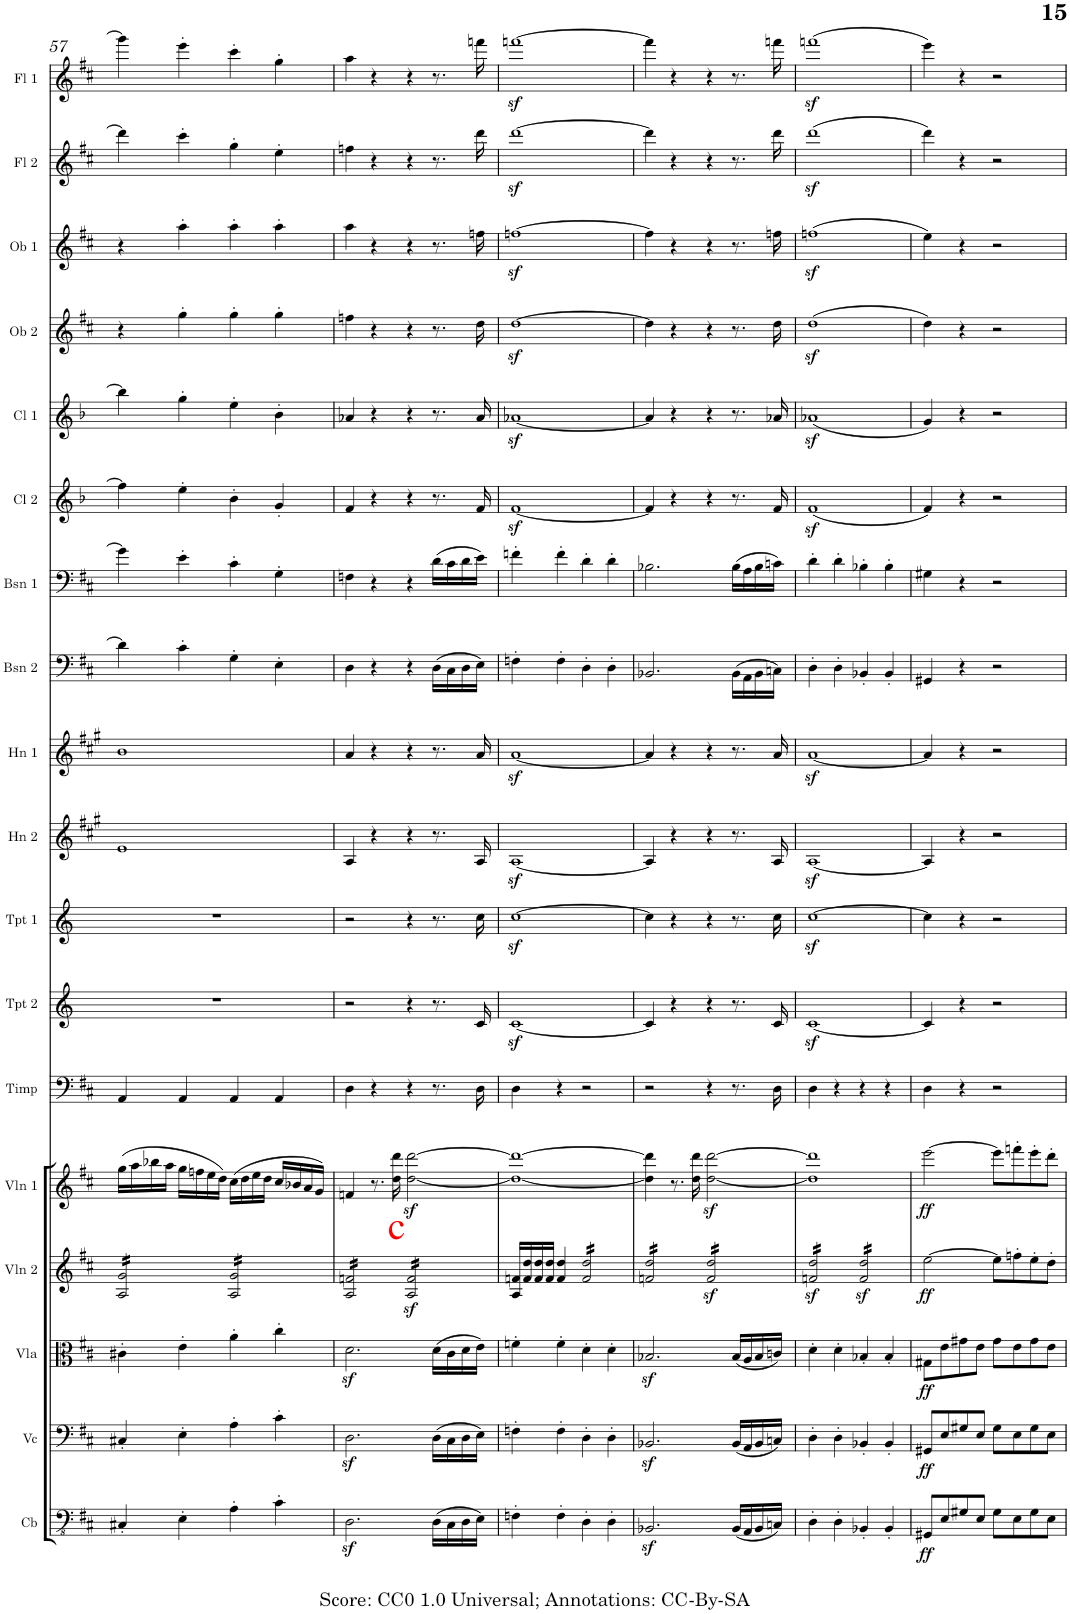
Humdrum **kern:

**kern	**dynam	**kern	**dynam	**kern	**dynam	**kern	**dynam	**kern	**text	**dynam	**kern	**kern	**kern	**kern	**kern	**kern	**kern	**kern	**kern	**kern	**kern	**kern	**kern
*part18	*part18	*part17	*part17	*part16	*part16	*part15	*part15	*part14	*part14	*part14	*part13	*part12	*part11	*part10	*part9	*part8	*part7	*part6	*part5	*part4	*part3	*part2	*part1
*staff18	*staff18	*staff17	*staff17	*staff16	*staff16	*staff15	*staff15	*staff14	*staff14	*staff14	*staff13	*staff12	*staff11	*staff10	*staff9	*staff8	*staff7	*staff6	*staff5	*staff4	*staff3	*staff2	*staff1
*I"Contrabass	*	*I"Violoncello	*	*I"Viola	*	*I"Violins 2	*	*I"Violins 1	*	*	*I"Timpani	*I"D Trumpet 2	*I"D Trumpet 1	*I"F Horn 2 (orig.  D)	*I"F Horn 1 (orig.  D)	*I"Bassoon 2	*I"Bassoon 1	*I"A Clarinet 2	*I"A Clarinet 1	*I"Oboe 2	*I"Oboe 1	*I"Flute 2	*I"Flute 1
*I'Cb	*	*I'Vc	*	*I'Vla	*	*I'Vln 2	*	*I'Vln 1	*	*	*I'Timp	*I'Tpt 2	*I'Tpt 1	*I'Hn 2	*I'Hn 1	*I'Bsn 2	*I'Bsn 1	*I'Cl 2	*I'Cl 1	*I'Ob 2	*I'Ob 1	*I'Fl 2	*I'Fl 1
!!LO:PB:g=z
*clefFv4	*	*clefF4	*	*clefC3	*	*clefG2	*	*clefG2	*	*	*clefF4	*clefG2	*clefG2	*clefG2	*clefG2	*clefF4	*clefF4	*clefG2	*clefG2	*clefG2	*clefG2	*clefG2	*clefG2
*	*	*	*	*	*	*	*	*	*	*	*	*Trd-1c-2	*Trd-1c-2	*Trd4c7	*Trd4c7	*	*	*Trd2c3	*Trd2c3	*	*	*	*
*k[f#c#]	*	*k[f#c#]	*	*k[f#c#]	*	*k[f#c#]	*	*k[f#c#]	*	*	*k[f#c#]	*k[]	*k[]	*k[f#c#g#]	*k[f#c#g#]	*k[f#c#]	*k[f#c#]	*k[b-]	*k[b-]	*k[f#c#]	*k[f#c#]	*k[f#c#]	*k[f#c#]
*M4/4	*	*M4/4	*	*M4/4	*	*M4/4	*	*M4/4	*	*	*M4/4	*M4/4	*M4/4	*M4/4	*M4/4	*M4/4	*M4/4	*M4/4	*M4/4	*M4/4	*M4/4	*M4/4	*M4/4
*met(c)	*	*met(c)	*	*met(c)	*	*met(c)	*	*met(c)	*	*	*met(c)	*met(c)	*met(c)	*met(c)	*met(c)	*met(c)	*met(c)	*met(c)	*met(c)	*met(c)	*met(c)	*met(c)	*met(c)
=57	=57	=57	=57	=57	=57	=57	=57	=57	=57	=57	=57	=57	=57	=57	=57	=57	=57	=57	=57	=57	=57	=57	=57
*	*	*	*	*	*	*tremolo	*	*	*	*	*	*	*	*	*	*	*	*	*	*	*	*	*
4CC#X'/	.	4C#X'/	.	4c#X'\	.	16A/ 16g/LL	.	(16gg\LL	.	.	4AA/	1r	1r	1e	1b	4d\]	4g\]	4ff\]	4bb-\]	4r	4r	4ddd\]	4ggg\]
.	.	.	.	.	.	16A/ 16g/	.	16aa\	.	.	.	.	.	.	.	.	.	.	.	.	.	.	.
.	.	.	.	.	.	16A/ 16g/	.	16bb-X\	.	.	.	.	.	.	.	.	.	.	.	.	.	.	.
.	.	.	.	.	.	16A/ 16g/	.	16aa\JJ	.	.	.	.	.	.	.	.	.	.	.	.	.	.	.
4EE'\	.	4E'\	.	4e'\	.	16A/ 16g/	.	16gg\LL	.	.	4AA/	.	.	.	.	4c#'\	4e'\	4ee'\	4gg'\	4gg'\	4aa'\	4ccc#'\	4eee'\
.	.	.	.	.	.	16A/ 16g/	.	16ffn\	.	.	.	.	.	.	.	.	.	.	.	.	.	.	.
.	.	.	.	.	.	16A/ 16g/	.	16ee\	.	.	.	.	.	.	.	.	.	.	.	.	.	.	.
.	.	.	.	.	.	16A/ 16g/JJ	.	16dd\JJ)	.	.	.	.	.	.	.	.	.	.	.	.	.	.	.
4AA'\	.	4A'\	.	4a'\	.	16A/ 16g/LL	.	(16cc#\LL	.	.	4AA/	.	.	.	.	4G'\	4c#'\	4b-'\	4ee'\	4gg'\	4aa'\	4gg'\	4ccc#'\
.	.	.	.	.	.	16A/ 16g/	.	16dd\	.	.	.	.	.	.	.	.	.	.	.	.	.	.	.
.	.	.	.	.	.	16A/ 16g/	.	16ee\	.	.	.	.	.	.	.	.	.	.	.	.	.	.	.
.	.	.	.	.	.	16A/ 16g/	.	16dd\JJ	.	.	.	.	.	.	.	.	.	.	.	.	.	.	.
4C#'\	.	4c#'\	.	4cc#'\	.	16A/ 16g/	.	16cc#/LL	.	.	4AA/	.	.	.	.	4E'\	4G'\	4g'/	4b-'\	4gg'\	4aa'\	4ee'\	4gg'\
.	.	.	.	.	.	16A/ 16g/	.	16b-X/	.	.	.	.	.	.	.	.	.	.	.	.	.	.	.
.	.	.	.	.	.	16A/ 16g/	.	16a/	.	.	.	.	.	.	.	.	.	.	.	.	.	.	.
.	.	.	.	.	.	16A/ 16g/JJ	.	16g/JJ)	.	.	.	.	.	.	.	.	.	.	.	.	.	.	.
=58	=58	=58	=58	=58	=58	=58	=58	=58	=58	=58	=58	=58	=58	=58	=58	=58	=58	=58	=58	=58	=58	=58	=58
2.DDz<\	.	2.Dz<\	.	2.dz<\	.	16A/ 16fn/LL	.	4fn/	.	.	4D\	2r	2r	4A/	4a/	4D\	4Fn\	4f/	4a-X/	4ffn\	4aa\	4ffn\	4aa\
.	.	.	.	.	.	16A/ 16fn/	.	.	.	.	.	.	.	.	.	.	.	.	.	.	.	.	.
.	.	.	.	.	.	16A/ 16fn/	.	.	.	.	.	.	.	.	.	.	.	.	.	.	.	.	.
.	.	.	.	.	.	16A/ 16fn/	.	.	.	.	.	.	.	.	.	.	.	.	.	.	.	.	.
.	.	.	.	.	.	16A/ 16fn/	.	8.r	.	.	4r	.	.	4r	4r	4r	4r	4r	4r	4r	4r	4r	4r
.	.	.	.	.	.	16A/ 16fn/	.	.	.	.	.	.	.	.	.	.	.	.	.	.	.	.	.
.	.	.	.	.	.	16A/ 16fn/	.	.	.	.	.	.	.	.	.	.	.	.	.	.	.	.	.
!	!	!	!	!	!	!	!	!	!LO:LY:b:color=#FF0000	!	!	!	!	!	!	!	!	!	!	!	!	!	!
.	.	.	.	.	.	16A/ 16fn/JJ	.	16dd\ 16ddd\	c	.	.	.	.	.	.	.	.	.	.	.	.	.	.
.	.	.	.	.	.	16A/z< 16f/z<LL	.	[2dd\z< [2ddd\z<	.	.	4r	4r	4r	4r	4r	4r	4r	4r	4r	4r	4r	4r	4r
.	.	.	.	.	.	16A/z< 16f/z<	.	.	.	.	.	.	.	.	.	.	.	.	.	.	.	.	.
.	.	.	.	.	.	16A/z< 16f/z<	.	.	.	.	.	.	.	.	.	.	.	.	.	.	.	.	.
.	.	.	.	.	.	16A/z< 16f/z<	.	.	.	.	.	.	.	.	.	.	.	.	.	.	.	.	.
(16DD\LL	.	(16D\LL	.	(16d\LL	.	16A/z< 16f/z<	.	.	.	.	8.r	8.r	8.r	8.r	8.r	(16D\LL	(16d\LL	8.r	8.r	8.r	8.r	8.r	8.r
16CC#\	.	16C#\	.	16c#\	.	16A/z< 16f/z<	.	.	.	.	.	.	.	.	.	16C#\	16c#\	.	.	.	.	.	.
16DD\	.	16D\	.	16d\	.	16A/z< 16f/z<	.	.	.	.	.	.	.	.	.	16D\	16d\	.	.	.	.	.	.
16EE\JJ)	.	16E\JJ)	.	16e\JJ)	.	16A/z< 16f/z<JJ	.	.	.	.	16D\	16c/	16cc\	16A/	16a/	16E\JJ)	16e\JJ)	16f/	16a-/	16dd\	16ffn\	16ddd\	16fffn\
*	*	*	*	*	*	*Xtremolo	*	*	*	*	*	*	*	*	*	*	*	*	*	*	*	*	*
=59	=59	=59	=59	=59	=59	=59	=59	=59	=59	=59	=59	=59	=59	=59	=59	=59	=59	=59	=59	=59	=59	=59	=59
4FFn'\	.	4Fn'\	.	4fn'\	.	16A/ 16fn/LL	.	1dd_ 1ddd_	.	.	4D\	[1cz<	[1ccz<	[1Az<	[1az<	4Fn'\	4fn'\	[1fz<	[1a-Xz<	[1ddz<	[1ffnz<	[1dddz<	[1fffnz<
.	.	.	.	.	.	16f/ 16dd/	.	.	.	.	.	.	.	.	.	.	.	.	.	.	.	.	.
.	.	.	.	.	.	16f/ 16dd/	.	.	.	.	.	.	.	.	.	.	.	.	.	.	.	.	.
.	.	.	.	.	.	16f/ 16dd/JJ	.	.	.	.	.	.	.	.	.	.	.	.	.	.	.	.	.
4FF'\	.	4F'\	.	4f'\	.	4f/ 4dd/	.	.	.	.	4r	.	.	.	.	4F'\	4f'\	.	.	.	.	.	.
*	*	*	*	*	*	*tremolo	*	*	*	*	*	*	*	*	*	*	*	*	*	*	*	*	*
4DD'\	.	4D'\	.	4d'\	.	16f/ 16dd/LL	.	.	.	.	2r	.	.	.	.	4D'\	4d'\	.	.	.	.	.	.
.	.	.	.	.	.	16f/ 16dd/	.	.	.	.	.	.	.	.	.	.	.	.	.	.	.	.	.
.	.	.	.	.	.	16f/ 16dd/	.	.	.	.	.	.	.	.	.	.	.	.	.	.	.	.	.
.	.	.	.	.	.	16f/ 16dd/	.	.	.	.	.	.	.	.	.	.	.	.	.	.	.	.	.
4DD'\	.	4D'\	.	4d'\	.	16f/ 16dd/	.	.	.	.	.	.	.	.	.	4D'\	4d'\	.	.	.	.	.	.
.	.	.	.	.	.	16f/ 16dd/	.	.	.	.	.	.	.	.	.	.	.	.	.	.	.	.	.
.	.	.	.	.	.	16f/ 16dd/	.	.	.	.	.	.	.	.	.	.	.	.	.	.	.	.	.
.	.	.	.	.	.	16f/ 16dd/JJ	.	.	.	.	.	.	.	.	.	.	.	.	.	.	.	.	.
=60	=60	=60	=60	=60	=60	=60	=60	=60	=60	=60	=60	=60	=60	=60	=60	=60	=60	=60	=60	=60	=60	=60	=60
2.BBB-Xz</	.	2.BB-Xz</	.	2.B-Xz</	.	16fn/ 16dd/LL	.	4dd\] 4ddd\]	.	.	2r	4c/]	4cc\]	4A/]	4a/]	2.BB-X/	2.B-X\	4f/]	4a-/]	4dd\]	4ff\]	4ddd\]	4fff\]
.	.	.	.	.	.	16fn/ 16dd/	.	.	.	.	.	.	.	.	.	.	.	.	.	.	.	.	.
.	.	.	.	.	.	16fn/ 16dd/	.	.	.	.	.	.	.	.	.	.	.	.	.	.	.	.	.
.	.	.	.	.	.	16fn/ 16dd/	.	.	.	.	.	.	.	.	.	.	.	.	.	.	.	.	.
.	.	.	.	.	.	16fn/ 16dd/	.	8.r	.	.	.	4r	4r	4r	4r	.	.	4r	4r	4r	4r	4r	4r
.	.	.	.	.	.	16fn/ 16dd/	.	.	.	.	.	.	.	.	.	.	.	.	.	.	.	.	.
.	.	.	.	.	.	16fn/ 16dd/	.	.	.	.	.	.	.	.	.	.	.	.	.	.	.	.	.
.	.	.	.	.	.	16fn/ 16dd/JJ	.	16dd\ 16ddd\	.	.	.	.	.	.	.	.	.	.	.	.	.	.	.
.	.	.	.	.	.	16f/z< 16dd/z<LL	.	[2dd\z< [2ddd\z<	.	.	4r	4r	4r	4r	4r	.	.	4r	4r	4r	4r	4r	4r
.	.	.	.	.	.	16f/z< 16dd/z<	.	.	.	.	.	.	.	.	.	.	.	.	.	.	.	.	.
.	.	.	.	.	.	16f/z< 16dd/z<	.	.	.	.	.	.	.	.	.	.	.	.	.	.	.	.	.
.	.	.	.	.	.	16f/z< 16dd/z<	.	.	.	.	.	.	.	.	.	.	.	.	.	.	.	.	.
(16BBB-/LL	.	(16BB-/LL	.	(16B-/LL	.	16f/z< 16dd/z<	.	.	.	.	8.r	8.r	8.r	8.r	8.r	(16BB-\LL	(16B-\LL	8.r	8.r	8.r	8.r	8.r	8.r
16AAA/	.	16AA/	.	16A/	.	16f/z< 16dd/z<	.	.	.	.	.	.	.	.	.	16AA\	16A\	.	.	.	.	.	.
16BBB-/	.	16BB-/	.	16B-/	.	16f/z< 16dd/z<	.	.	.	.	.	.	.	.	.	16BB-\	16B-\	.	.	.	.	.	.
16CCn/JJ)	.	16Cn/JJ)	.	16cn/JJ)	.	16f/z< 16dd/z<JJ	.	.	.	.	16D\	16c/	16cc\	16A/	16a/	16Cn\JJ)	16cn\JJ)	16f/	16a-X/	16dd\	16ffn\	16ddd\	16fffn\
=61	=61	=61	=61	=61	=61	=61	=61	=61	=61	=61	=61	=61	=61	=61	=61	=61	=61	=61	=61	=61	=61	=61	=61
4DD'\	.	4D'\	.	4d'\	.	16fn/z< 16dd/z<LL	.	1dd] 1ddd]	.	.	4D\	[1cz<	[1ccz<	[1Az<	[1az<	4D'\	4d'\	(1fz<	(1a-Xz<	(1ddz<	(1ffnz<	(1dddz<	(1fffnz<
.	.	.	.	.	.	16fn/z< 16dd/z<	.	.	.	.	.	.	.	.	.	.	.	.	.	.	.	.	.
.	.	.	.	.	.	16fn/z< 16dd/z<	.	.	.	.	.	.	.	.	.	.	.	.	.	.	.	.	.
.	.	.	.	.	.	16fn/z< 16dd/z<	.	.	.	.	.	.	.	.	.	.	.	.	.	.	.	.	.
4DD'\	.	4D'\	.	4d'\	.	16fn/z< 16dd/z<	.	.	.	.	4r	.	.	.	.	4D'\	4d'\	.	.	.	.	.	.
.	.	.	.	.	.	16fn/z< 16dd/z<	.	.	.	.	.	.	.	.	.	.	.	.	.	.	.	.	.
.	.	.	.	.	.	16fn/z< 16dd/z<	.	.	.	.	.	.	.	.	.	.	.	.	.	.	.	.	.
.	.	.	.	.	.	16fn/z< 16dd/z<JJ	.	.	.	.	.	.	.	.	.	.	.	.	.	.	.	.	.
4BBB-X'/	.	4BB-X'/	.	4B-X'/	.	16f/z< 16dd/z<LL	.	.	.	.	4r	.	.	.	.	4BB-X'/	4B-X'\	.	.	.	.	.	.
.	.	.	.	.	.	16f/z< 16dd/z<	.	.	.	.	.	.	.	.	.	.	.	.	.	.	.	.	.
.	.	.	.	.	.	16f/z< 16dd/z<	.	.	.	.	.	.	.	.	.	.	.	.	.	.	.	.	.
.	.	.	.	.	.	16f/z< 16dd/z<	.	.	.	.	.	.	.	.	.	.	.	.	.	.	.	.	.
4BBB-'/	.	4BB-'/	.	4B-'/	.	16f/z< 16dd/z<	.	.	.	.	4r	.	.	.	.	4BB-'/	4B-'\	.	.	.	.	.	.
.	.	.	.	.	.	16f/z< 16dd/z<	.	.	.	.	.	.	.	.	.	.	.	.	.	.	.	.	.
.	.	.	.	.	.	16f/z< 16dd/z<	.	.	.	.	.	.	.	.	.	.	.	.	.	.	.	.	.
.	.	.	.	.	.	16f/z< 16dd/z<JJ	.	.	.	.	.	.	.	.	.	.	.	.	.	.	.	.	.
*	*	*	*	*	*	*Xtremolo	*	*	*	*	*	*	*	*	*	*	*	*	*	*	*	*	*
=62	=62	=62	=62	=62	=62	=62	=62	=62	=62	=62	=62	=62	=62	=62	=62	=62	=62	=62	=62	=62	=62	=62	=62
!	!LO:DY:b	!	!LO:DY:b	!	!LO:DY:b	!	!LO:DY:b	!	!	!LO:DY:b	!	!	!	!	!	!	!	!	!	!	!	!	!
8GGG#X/L	ff	8GG#X/L	ff	8G#X\L	ff	[2ee\	ff	[2eee\	.	ff	4D\	4c/]	4cc\]	4A/]	4a/]	4GG#X/	4G#X\	4f/)	4g/)	4dd\)	4ee\)	4ddd\)	4eee\)
8EE/	.	8E/	.	8e\	.	.	.	.	.	.	.	.	.	.	.	.	.	.	.	.	.	.	.
8GG#X/	.	8G#X/	.	8g#X\	.	.	.	.	.	.	4r	4r	4r	4r	4r	4r	4r	4r	4r	4r	4r	4r	4r
8EE/J	.	8E/J	.	8e\J	.	.	.	.	.	.	.	.	.	.	.	.	.	.	.	.	.	.	.
8GG#\L	.	8G#\L	.	8g#\L	.	8ee\L]	.	8eee\L]	.	.	2r	2r	2r	2r	2r	2r	2r	2r	2r	2r	2r	2r	2r
8EE\	.	8E\	.	8e\	.	8ffn'\	.	8fffn'\	.	.	.	.	.	.	.	.	.	.	.	.	.	.	.
8GG#\	.	8G#\	.	8g#\	.	8ee'\	.	8eee'\	.	.	.	.	.	.	.	.	.	.	.	.	.	.	.
8EE\J	.	8E\J	.	8e\J	.	8dd'\J	.	8ddd'\J	.	.	.	.	.	.	.	.	.	.	.	.	.	.	.
=	=	=	=	=	=	=	=	=	=	=	=	=	=	=	=	=	=	=	=	=	=	=	=
*-	*-	*-	*-	*-	*-	*-	*-	*-	*-	*-	*-	*-	*-	*-	*-	*-	*-	*-	*-	*-	*-	*-	*-
